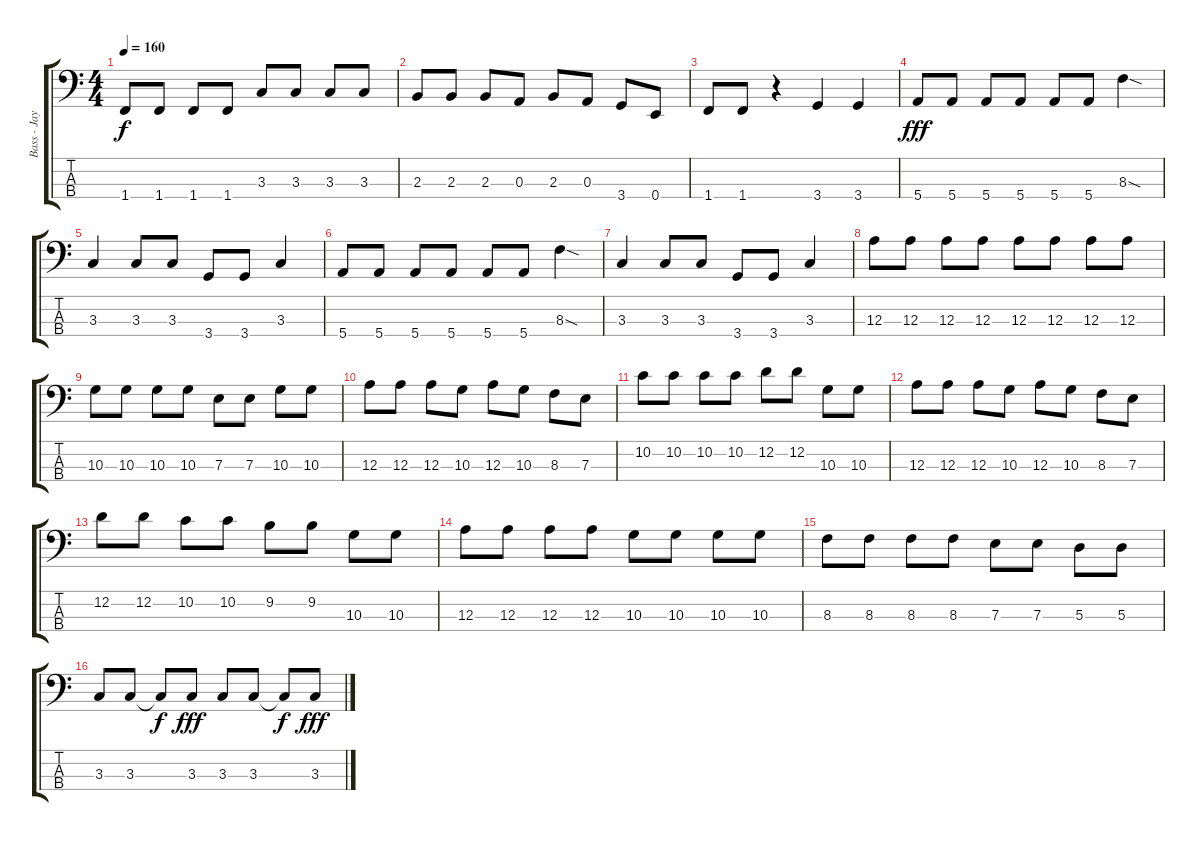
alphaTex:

\track ("Bass - Jay Bently" "Bass - Jay") {instrument electricbassfinger}
\staff {score tabs}
\tuning (G2 D2 A1 E1) {hide}
\ts (4 4)
\tempo 160
\clef f4
\ks c
1.4.8{dy f} 1.4.8 1.4.8 1.4.8 3.3.8 3.3.8 3.3.8 3.3.8 |
2.3.8 2.3.8 2.3.8 0.3.8 2.3.8 0.3.8 3.4.8 0.4.8 |
1.4.8 1.4.8 r.4 3.4.4 3.4.4 |
5.4.8{dy fff} 5.4.8 5.4.8 5.4.8 5.4.8 5.4.8 8.3{sod}.4 |
3.3.4 3.3.8 3.3.8 3.4.8 3.4.8 3.3.4 |
5.4.8 5.4.8 5.4.8 5.4.8 5.4.8 5.4.8 8.3{sod}.4 |
3.3.4 3.3.8 3.3.8 3.4.8 3.4.8 3.3.4 |
12.3.8 12.3.8 12.3.8 12.3.8 12.3.8 12.3.8 12.3.8 12.3.8 |
10.3.8 10.3.8 10.3.8 10.3.8 7.3.8 7.3.8 10.3.8 10.3.8 |
12.3.8 12.3.8 12.3.8 10.3.8 12.3.8 10.3.8 8.3.8 7.3.8 |
10.2.8 10.2.8 10.2.8 10.2.8 12.2.8 12.2.8 10.3.8 10.3.8 |
12.3.8 12.3.8 12.3.8 10.3.8 12.3.8 10.3.8 8.3.8 7.3.8 |
12.2.8 12.2.8 10.2.8 10.2.8 9.2.8 9.2.8 10.3.8 10.3.8 |
12.3.8 12.3.8 12.3.8 12.3.8 10.3.8 10.3.8 10.3.8 10.3.8 |
8.3.8 8.3.8 8.3.8 8.3.8 7.3.8 7.3.8 5.3.8 5.3.8 |
3.3.8 3.3.8 3.3{t}.8{dy f} 3.3.8{dy fff} 3.3.8 3.3.8 3.3{t}.8{dy f} 3.3.8{dy fff}
